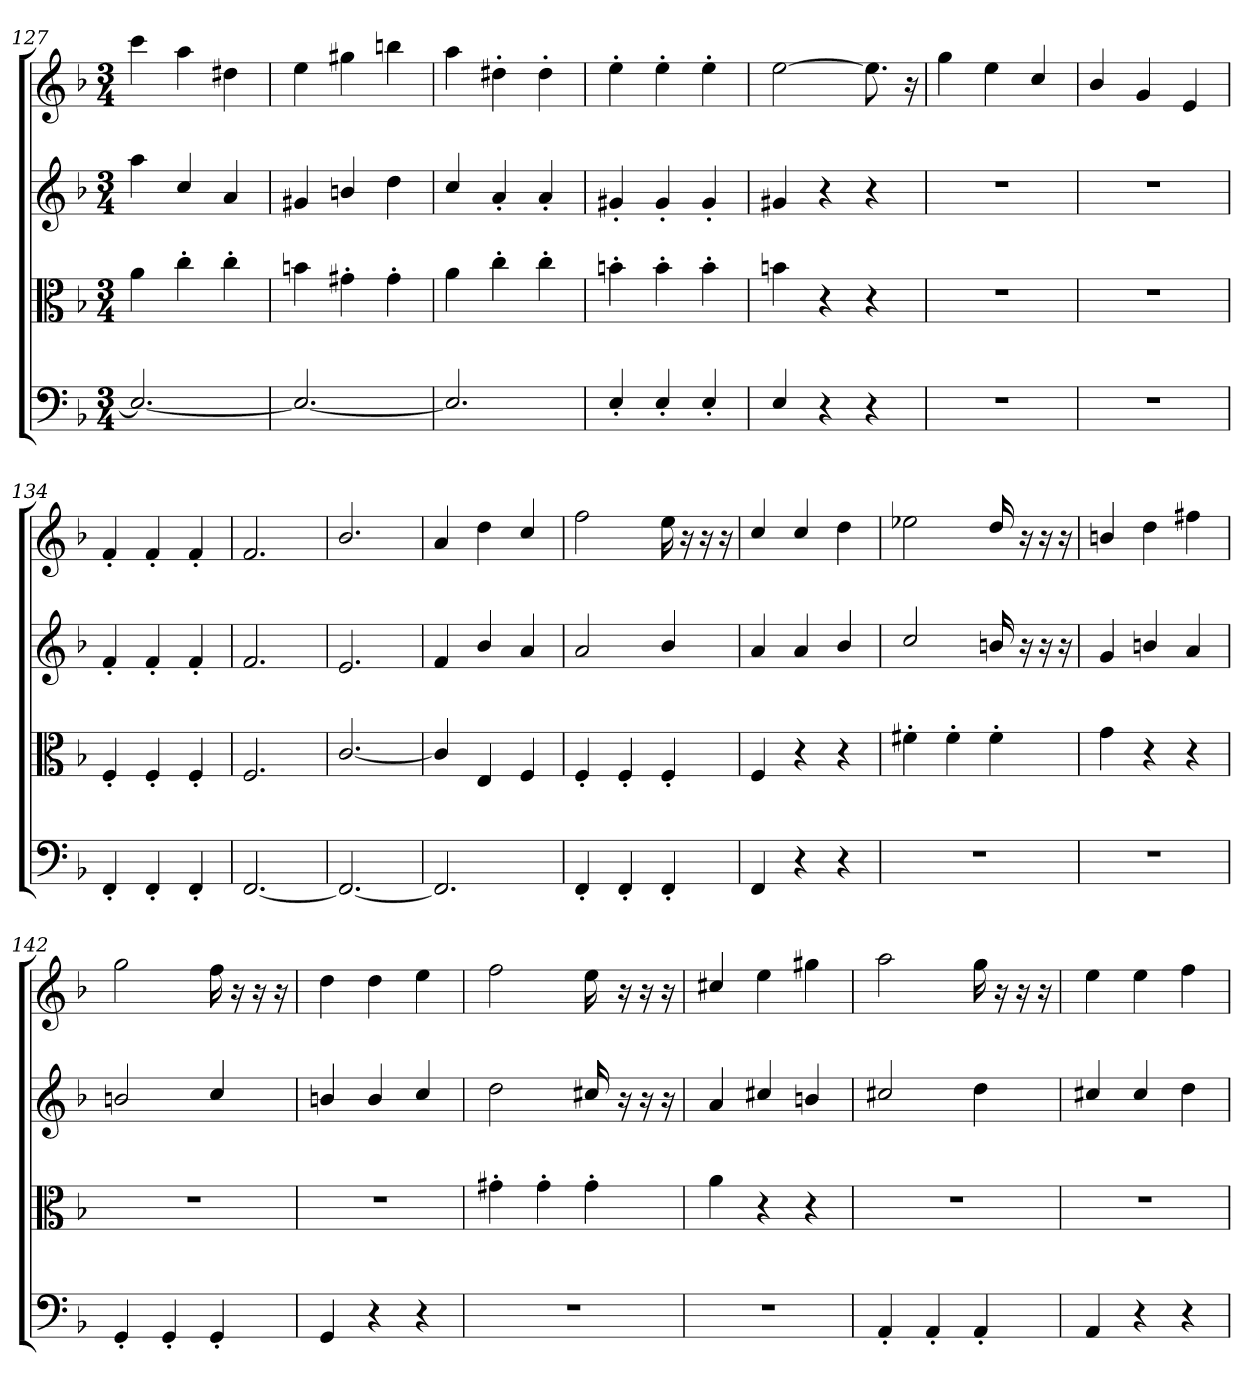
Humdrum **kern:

**kern	**kern	**kern	**kern
*part4	*part3	*part2	*part1
*staff4	*staff3	*staff2	*staff1
*clefF4	*clefC3	*clefG2	*clefG2
*k[b-]	*k[b-]	*k[b-]	*k[b-]
*F:	*F:	*F:	*F:
*M3/4	*M3/4	*M3/4	*M3/4
=127	=127	=127	=127
2.E/_	4a\	4aa\	4ccc\
.	4cc'\	4cc/	4aa\
.	4cc'\	4a/	4dd#X\
=128	=128	=128	=128
2.E/_	4bn\	4g#X/	4ee\
.	4g#X'\	4bn/	4gg#X\
.	4g#'\	4dd\	4bbn\
=129	=129	=129	=129
2.E/]	4a\	4cc/	4aa\
.	4cc'\	4a'/	4dd#X'\
.	4cc'\	4a'/	4dd#'\
=130	=130	=130	=130
4E'/	4bn'\	4g#X'/	4ee'\
4E'/	4b'\	4g#'/	4ee'\
4E'/	4b'\	4g#'/	4ee'\
=131	=131	=131	=131
4E/	4bn\	4g#X/	[2ee\
4r	4r	4r	.
4r	4r	4r	8.ee\]
.	.	.	16r
=132	=132	=132	=132
2.r	2.r	2.r	4gg\
.	.	.	4ee\
.	.	.	4cc/
=133	=133	=133	=133
2.r	2.r	2.r	4b-/
.	.	.	4g/
.	.	.	4e/
=134	=134	=134	=134
4FF'/	4F'/	4f'/	4f'/
4FF'/	4F'/	4f'/	4f'/
4FF'/	4F'/	4f'/	4f'/
=135	=135	=135	=135
[2.FF/	2.F/	2.f/	2.f/
=136	=136	=136	=136
2.FF/_	[2.c/	2.e/	2.b-/
=137	=137	=137	=137
2.FF/]	4c/]	4f/	4a/
.	4E/	4b-/	4dd\
.	4F/	4a/	4cc/
=138	=138	=138	=138
4FF'/	4F'/	2a/	2ff\
4FF'/	4F'/	.	.
4FF'/	4F'/	4b-/	16ee\
.	.	.	16r
.	.	.	16r
.	.	.	16r
=139	=139	=139	=139
4FF/	4F/	4a/	4cc/
4r	4r	4a/	4cc/
4r	4r	4b-/	4dd\
=140	=140	=140	=140
2.r	4f#X'\	2cc/	2ee-X\
.	4f#'\	.	.
.	4f#'\	16bn/	16dd/
.	.	16r	16r
.	.	16r	16r
.	.	16r	16r
=141	=141	=141	=141
2.r	4g\	4g/	4bn/
.	4r	4bn/	4dd\
.	4r	4a/	4ff#X\
=142	=142	=142	=142
4GG'/	2.r	2bn/	2gg\
4GG'/	.	.	.
4GG'/	.	4cc/	16ff\
.	.	.	16r
.	.	.	16r
.	.	.	16r
=143	=143	=143	=143
4GG/	2.r	4bn/	4dd\
4r	.	4b/	4dd\
4r	.	4cc/	4ee\
=144	=144	=144	=144
2.r	4g#X'\	2dd\	2ff\
.	4g#'\	.	.
.	4g#'\	16cc#X/	16ee\
.	.	16r	16r
.	.	16r	16r
.	.	16r	16r
=145	=145	=145	=145
2.r	4a\	4a/	4cc#X/
.	4r	4cc#X/	4ee\
.	4r	4bn/	4gg#X\
=146	=146	=146	=146
4AA'/	2.r	2cc#X/	2aa\
4AA'/	.	.	.
4AA'/	.	4dd\	16gg\
.	.	.	16r
.	.	.	16r
.	.	.	16r
=147	=147	=147	=147
4AA/	2.r	4cc#X/	4ee\
4r	.	4cc#/	4ee\
4r	.	4dd\	4ff\
=	=	=	=
*-	*-	*-	*-
